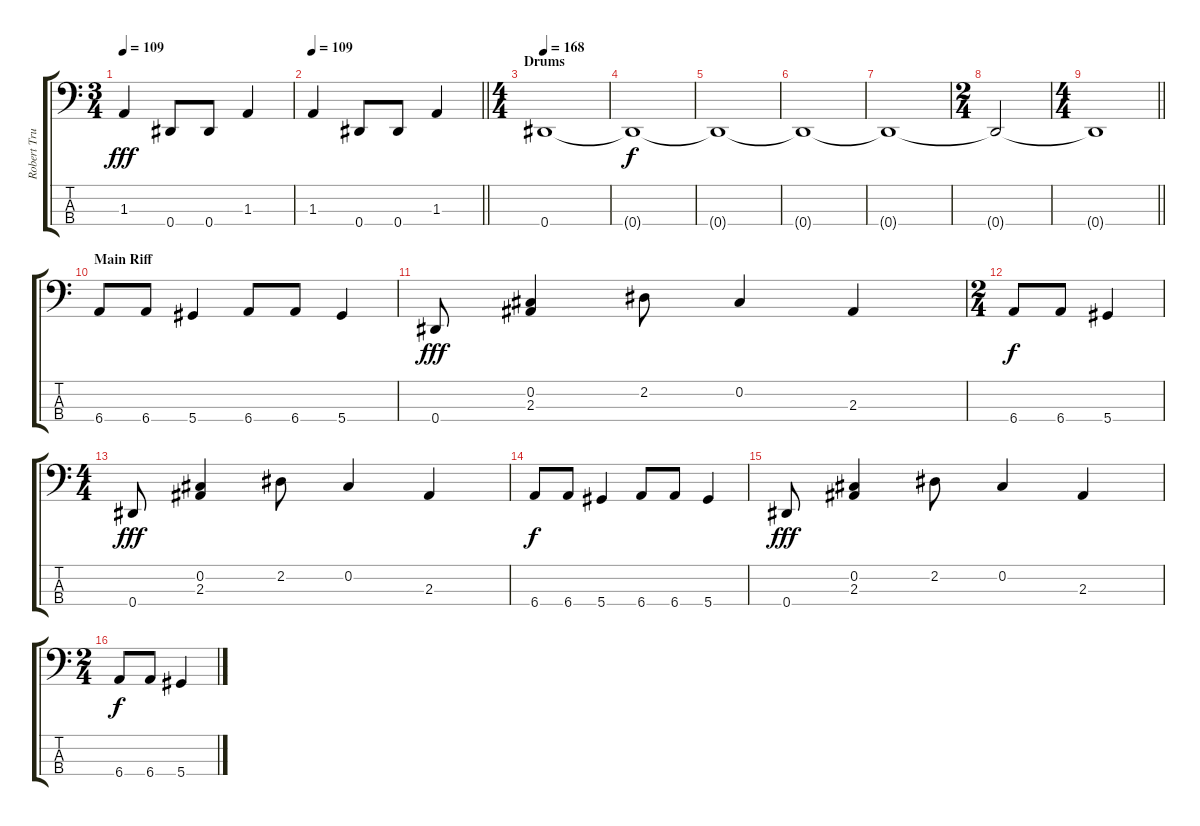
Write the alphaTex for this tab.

\track ("Robert Trujillo" "Robert Tru") {instrument electricbassfinger}
\staff {score tabs}
\tuning (Gb2 Db2 Ab1 Eb1) {hide}
\ts (3 4)
\tempo 109
\clef f4
\ks c
1.3.4{dy fff} 0.4.8 0.4.8 1.3.4 |
\tempo 109
\barLineRight lightlight
1.3.4 0.4.8 0.4.8 1.3.4 |
\ts (4 4)
\section ("" "Drums")
\tempo 168
0.4.1{volume 14} |
0.4{t}.1{dy f} |
0.4{t}.1{volume 12} |
0.4{t}.1 |
0.4{t}.1{volume 10} |
\ts (2 4)
0.4{t}.2 |
\ts (4 4)
\barLineRight lightlight
0.4{t}.1{volume 8} |
\section ("" "Main Riff")
6.4.8{volume 16} 6.4.8 5.4.4 6.4.8 6.4.8 5.4.4 |
0.4.8{dy fff} (0.2 2.3).4 2.2.8 0.2.4 2.3.4 |
\ts (2 4)
6.4.8{dy f} 6.4.8 5.4.4 |
\ts (4 4)
0.4.8{dy fff} (0.2 2.3).4 2.2.8 0.2.4 2.3.4 |
6.4.8{dy f} 6.4.8 5.4.4 6.4.8 6.4.8 5.4.4 |
0.4.8{dy fff} (0.2 2.3).4 2.2.8 0.2.4 2.3.4 |
\ts (2 4)
6.4.8{dy f} 6.4.8 5.4.4
